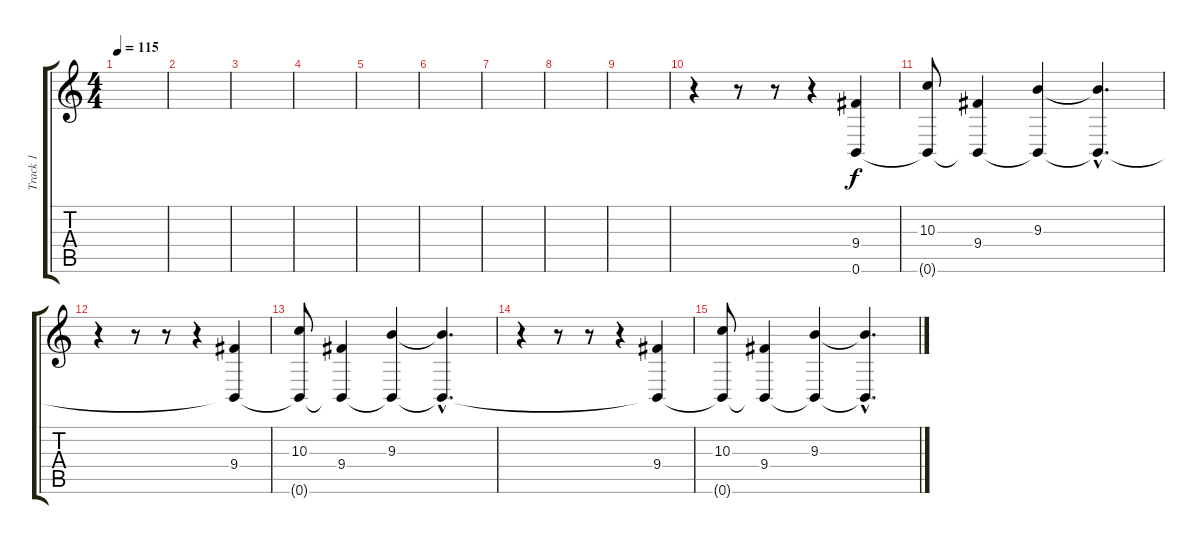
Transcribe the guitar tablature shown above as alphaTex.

\track ("Track 1" "Track 1") {instrument acousticguitarsteel}
\staff {score tabs}
\tuning (B3 Gb3 D3 A2 E2 B1) {hide}
\ts (4 4)
\tempo 115
\clef g2
\ks c
|
|
|
|
|
|
|
|
|
r.4 r.8 r.8 r.4 (9.4 0.6).4 |
(10.3 0.6{t}).8 (9.4 0.6{t}).4 (9.3 0.6{t}).4 (9.3{hac t} 0.6{hac t}).4{d} |
r.4 r.8 r.8 r.4 (9.4 0.6{t}).4 |
(10.3 0.6{t}).8 (9.4 0.6{t}).4 (9.3 0.6{t}).4 (9.3{hac t} 0.6{hac t}).4{d} |
r.4 r.8 r.8 r.4 (9.4 0.6{t}).4 |
(10.3 0.6{t}).8 (9.4 0.6{t}).4 (9.3 0.6{t}).4 (9.3{hac t} 0.6{hac t}).4{d}
